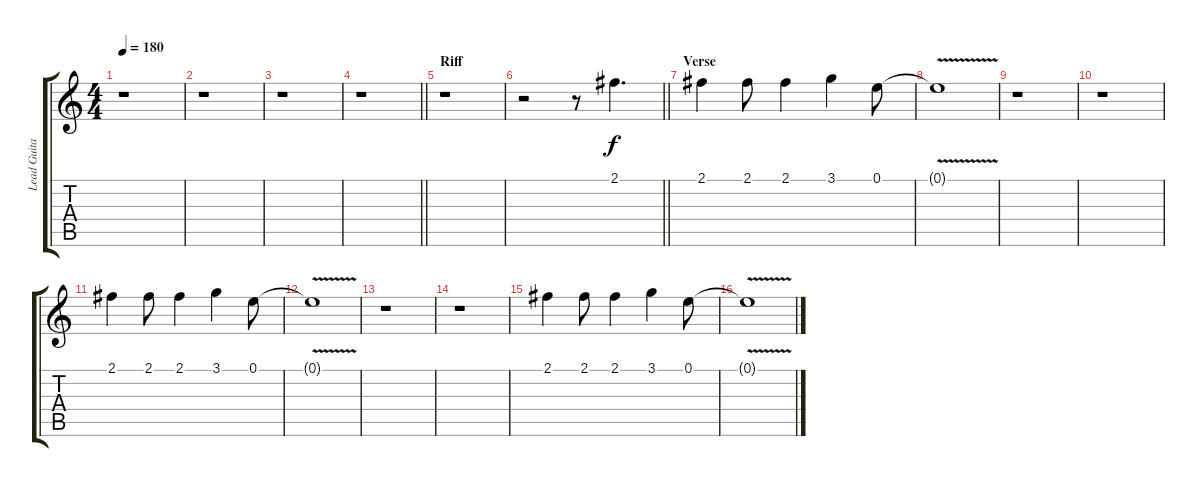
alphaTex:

\track ("Lead Guitar" "Lead Guita") {instrument distortionguitar}
\staff {score tabs}
\tuning (E4 B3 G3 D3 A2 E2) {hide}
\ts (4 4)
\tempo 180
\clef g2
\ks c
r.1{dy f} |
r.1 |
r.1 |
\barLineRight lightlight
r.1 |
\section ("" "Riff")
r.1 |
\barLineRight lightlight
r.2 r.8 2.1.4{d} |
\section ("" "Verse")
2.1.4 2.1.8 2.1.4 3.1.4 0.1.8 |
0.1{v t}.1 |
r.1 |
r.1 |
2.1.4 2.1.8 2.1.4 3.1.4 0.1.8 |
0.1{v t}.1 |
r.1 |
r.1 |
2.1.4 2.1.8 2.1.4 3.1.4 0.1.8 |
0.1{v t}.1
